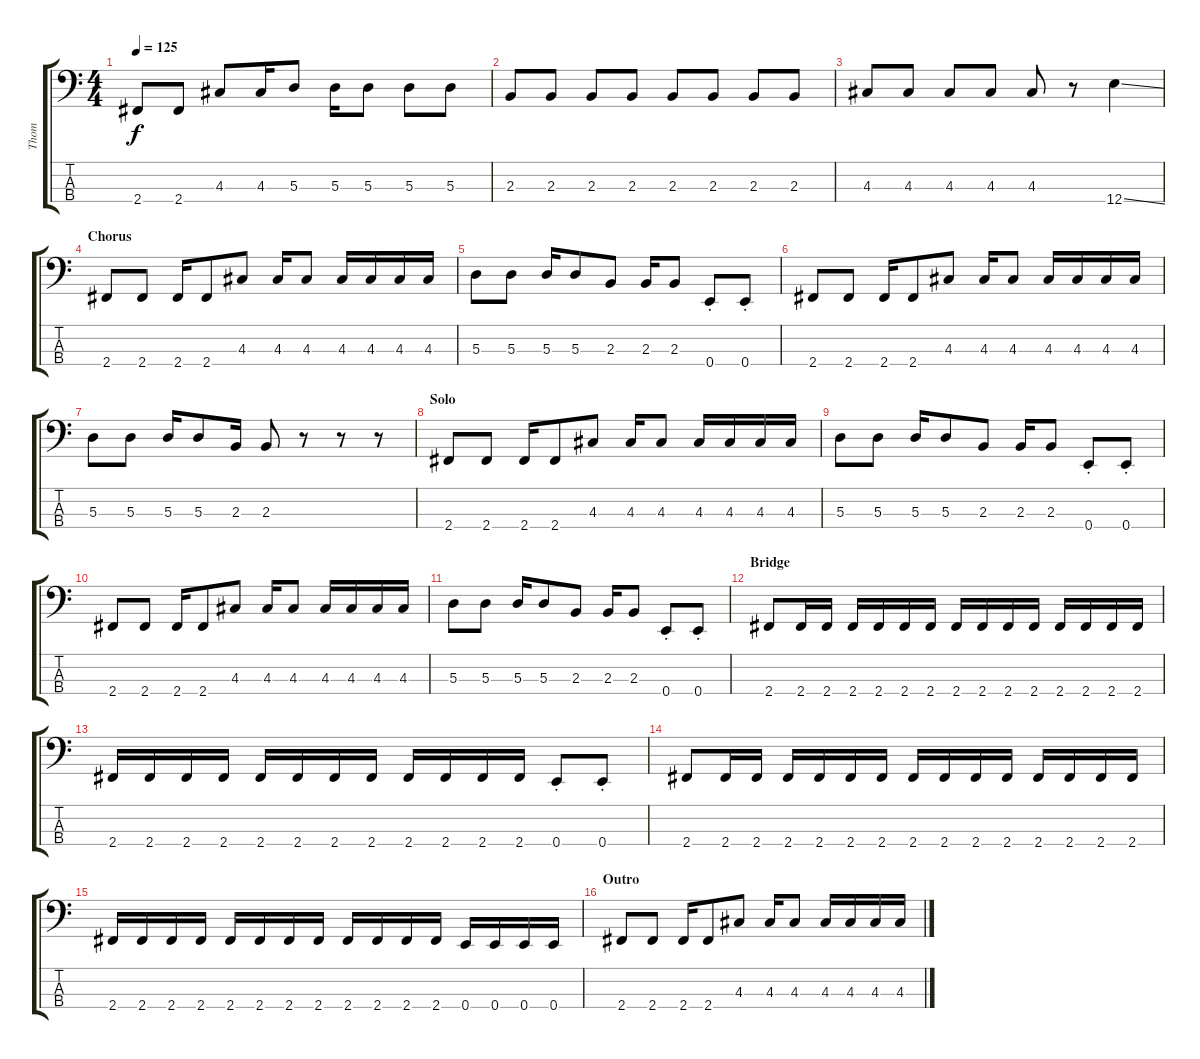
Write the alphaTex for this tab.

\track ("Thom" "Thom") {instrument electricbasspick}
\staff {score tabs}
\tuning (G2 D2 A1 E1) {hide}
\ts (4 4)
\tempo 125
\clef f4
\ks c
2.4.8{dy f} 2.4.8 4.3.8 4.3.16 5.3.8 5.3.16 5.3.8 5.3.8 5.3.8 |
2.3.8 2.3.8 2.3.8 2.3.8 2.3.8 2.3.8 2.3.8 2.3.8 |
4.3.8 4.3.8 4.3.8 4.3.8 4.3.8 r.8 12.4{ss}.4 |
\section ("" "Chorus")
2.4.8 2.4.8 2.4.16 2.4.8 4.3.8 4.3.16 4.3.8 4.3.16 4.3.16 4.3.16 4.3.16 |
5.3.8 5.3.8 5.3.16 5.3.8 2.3.8 2.3.16 2.3.8 0.4{st}.8 0.4{st}.8 |
2.4.8 2.4.8 2.4.16 2.4.8 4.3.8 4.3.16 4.3.8 4.3.16 4.3.16 4.3.16 4.3.16 |
5.3.8 5.3.8 5.3.16 5.3.8 2.3.16 2.3.8 r.8 r.8 r.8 |
\section ("" "Solo")
2.4.8 2.4.8 2.4.16 2.4.8 4.3.8 4.3.16 4.3.8 4.3.16 4.3.16 4.3.16 4.3.16 |
5.3.8 5.3.8 5.3.16 5.3.8 2.3.8 2.3.16 2.3.8 0.4{st}.8 0.4{st}.8 |
2.4.8 2.4.8 2.4.16 2.4.8 4.3.8 4.3.16 4.3.8 4.3.16 4.3.16 4.3.16 4.3.16 |
5.3.8 5.3.8 5.3.16 5.3.8 2.3.8 2.3.16 2.3.8 0.4{st}.8 0.4{st}.8 |
\section ("" "Bridge")
2.4.8 2.4.16 2.4.16 2.4.16 2.4.16 2.4.16 2.4.16 2.4.16 2.4.16 2.4.16 2.4.16 2.4.16 2.4.16 2.4.16 2.4.16 |
2.4.16 2.4.16 2.4.16 2.4.16 2.4.16 2.4.16 2.4.16 2.4.16 2.4.16 2.4.16 2.4.16 2.4.16 0.4{st}.8 0.4{st}.8 |
2.4.8 2.4.16 2.4.16 2.4.16 2.4.16 2.4.16 2.4.16 2.4.16 2.4.16 2.4.16 2.4.16 2.4.16 2.4.16 2.4.16 2.4.16 |
2.4.16 2.4.16 2.4.16 2.4.16 2.4.16 2.4.16 2.4.16 2.4.16 2.4.16 2.4.16 2.4.16 2.4.16 0.4.16 0.4.16 0.4.16 0.4.16 |
\section ("" "Outro")
2.4.8 2.4.8 2.4.16 2.4.8 4.3.8 4.3.16 4.3.8 4.3.16 4.3.16 4.3.16 4.3.16
